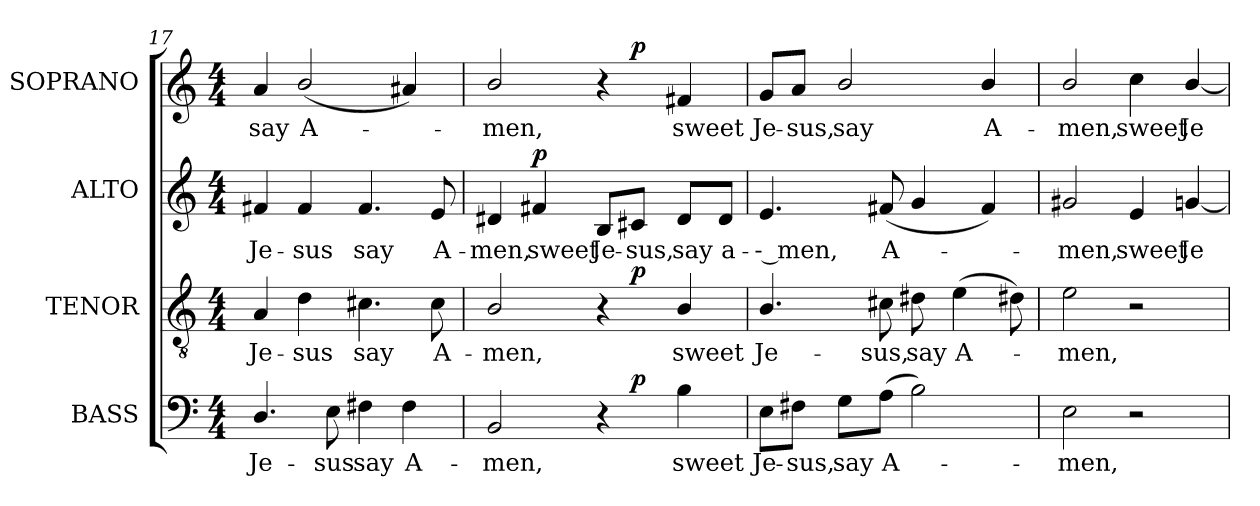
**kern	**text	**dynam	**kern	**text	**dynam	**kern	**text	**dynam	**kern	**text	**dynam
*part4	*part4	*part4	*part3	*part3	*part3	*part2	*part2	*part2	*part1	*part1	*part1
*staff4	*staff4	*staff4	*staff3	*staff3	*staff3	*staff2	*staff2	*staff2	*staff1	*staff1	*staff1
*I"BASS	*	*	*I"TENOR	*	*	*I"ALTO	*	*	*I"SOPRANO	*	*
*I'B.	*	*	*I'T.	*	*	*I'A.	*	*	*I'S.	*	*
*clefF4	*	*	*clefGv2	*	*	*clefG2	*	*	*clefG2	*	*
*	*	*	*ITrd7c12	*	*	*	*	*	*	*	*
*k[]	*	*	*k[]	*	*	*k[]	*	*	*k[]	*	*
*C:	*	*	*C:	*	*	*C:	*	*	*C:	*	*
*M4/4	*	*	*M4/4	*	*	*M4/4	*	*	*M4/4	*	*
=17	=17	=17	=17	=17	=17	=17	=17	=17	=17	=17	=17
!	!LO:LY:b:color=#000000	!	!	!	!	!	!	!	!	!	!
!	!	!	!	!LO:LY:b:color=#000000	!	!	!	!	!	!	!
!	!	!	!	!	!	!	!LO:LY:b:color=#000000	!	!	!	!
!	!	!	!	!	!	!	!	!	!	!LO:LY:b:color=#000000	!
4.Di/	Je-	.	4AAi/	Je-	.	4f#Xi/	Je-	.	4ai/	say	.
!	!	!	!	!LO:LY:b:color=#000000	!	!	!	!	!	!	!
!	!	!	!	!	!	!	!LO:LY:b:color=#000000	!	!	!	!
!	!	!	!	!	!	!	!	!	!	!LO:LY:b:color=#000000	!
.	.	.	4Di\	-sus	.	4f#i/	-sus	.	(2bi/	A-	.
!	!LO:LY:b:color=#000000	!	!	!	!	!	!	!	!	!	!
8Ei\	-sus	.	.	.	.	.	.	.	.	.	.
!	!LO:LY:b:color=#000000	!	!	!	!	!	!	!	!	!	!
!	!	!	!	!LO:LY:b:color=#000000	!	!	!	!	!	!	!
!	!	!	!	!	!	!	!LO:LY:b:color=#000000	!	!	!	!
4F#Xi\	say	.	4.C#Xi\	say	.	4.f#i/	say	.	.	.	.
!	!LO:LY:b:color=#000000	!	!	!	!	!	!	!	!	!	!
4F#i\	A-	.	.	.	.	.	.	.	4a#Xi/)	.	.
!	!	!	!	!LO:LY:b:color=#000000	!	!	!	!	!	!	!
!	!	!	!	!	!	!	!LO:LY:b:color=#000000	!	!	!	!
.	.	.	8C#i\	A-	.	8ei/	A-	.	.	.	.
=18	=18	=18	=18	=18	=18	=18	=18	=18	=18	=18	=18
!	!LO:LY:b:color=#000000	!	!	!	!	!	!	!	!	!	!
!	!	!	!	!LO:LY:b:color=#000000	!	!	!	!	!	!	!
!	!	!	!	!	!	!	!LO:LY:b:color=#000000	!	!	!	!
!	!	!	!	!	!	!	!	!	!	!LO:LY:b:color=#000000	!
*^	*	*	*^	*	*	*	*	*	*^	*	*
2BBi/	2ryy	-men,	.	2BBi/	2ryy	-men,	.	4d#Xi/	-men,	.	2bi/	2ryy	-men,	.
!	!	!	!	!	!	!	!	!	!LO:LY:b:color=#000000	!	!	!	!	!
.	.	.	.	.	.	.	.	4f#Xi/	sweet	p	.	.	.	.
!	!	!	!	!	!	!	!	!	!LO:LY:b:color=#000000	!	!	!	!	!
4r	8ryy	.	.	4r	8ryy	.	.	8Bi/L	Je-	.	4r	8ryy	.	.
!	!	!	!	!	!	!	!	!	!LO:LY:b:color=#000000	!	!	!	!	!
.	4.ryy	.	p	.	4.ryy	.	p	8c#Xi/J	-sus,	.	.	4.ryy	.	p
!	!	!LO:LY:b:color=#000000	!	!	!	!	!	!	!	!	!	!	!	!
!	!	!	!	!	!	!LO:LY:b:color=#000000	!	!	!	!	!	!	!	!
!	!	!	!	!	!	!	!	!	!LO:LY:b:color=#000000	!	!	!	!	!
!	!	!	!	!	!	!	!	!	!	!	!	!	!LO:LY:b:color=#000000	!
4Bi\	.	sweet	.	4BBi/	.	sweet	.	8d#i/L	say	.	4f#Xi/	.	sweet	.
!	!	!	!	!	!	!	!	!	!LO:LY:b:color=#000000	!	!	!	!	!
.	.	.	.	.	.	.	.	8d#i/J	a-	.	.	.	.	.
*v	*v	*	*	*	*	*	*	*	*	*	*v	*v	*	*
*	*	*	*v	*v	*	*	*	*	*	*	*	*
!!LO:PB:g=z
=19	=19	=19	=19	=19	=19	=19	=19	=19	=19	=19	=19
*^	*	*	*^	*	*	*	*	*	*^	*	*
!	!	!LO:LY:b:color=#000000	!	!	!	!	!	!	!	!	!	!	!	!
*v	*v	*	*	*	*	*	*	*	*	*	*v	*v	*	*
*	*	*	*v	*v	*	*	*	*	*	*	*	*
*^	*	*	*^	*	*	*	*	*	*^	*	*
!	!	!	!	!	!	!LO:LY:b:color=#000000	!	!	!	!	!	!	!	!
*v	*v	*	*	*	*	*	*	*	*	*	*v	*v	*	*
*	*	*	*v	*v	*	*	*	*	*	*	*	*
*^	*	*	*^	*	*	*	*	*	*^	*	*
!	!	!	!	!	!	!	!	!	!LO:LY:b:color=#000000	!	!	!	!	!
*v	*v	*	*	*	*	*	*	*	*	*	*v	*v	*	*
*	*	*	*v	*v	*	*	*	*	*	*	*	*
*^	*	*	*^	*	*	*	*	*	*^	*	*
!	!	!	!	!	!	!	!	!	!	!	!	!	!LO:LY:b:color=#000000	!
*v	*v	*	*	*	*	*	*	*	*	*	*v	*v	*	*
*	*	*	*v	*v	*	*	*	*	*	*	*	*
8Ei\L	Je-	.	4.BBi/	Je-	.	4.ei/	-- men,	.	8gi/L	Je-	.
!	!LO:LY:b:color=#000000	!	!	!	!	!	!	!	!	!	!
!	!	!	!	!	!	!	!	!	!	!LO:LY:b:color=#000000	!
8F#Xi\J	-sus,	.	.	.	.	.	.	.	8ai/J	-sus,	.
!	!LO:LY:b:color=#000000	!	!	!	!	!	!	!	!	!	!
!	!	!	!	!	!	!	!	!	!	!LO:LY:b:color=#000000	!
8Gi\L	say	.	.	.	.	.	.	.	2bi/	say	.
!	!LO:LY:b:color=#000000	!	!	!	!	!	!	!	!	!	!
!	!	!	!	!LO:LY:b:color=#000000	!	!	!	!	!	!	!
!	!	!	!	!	!	!	!LO:LY:b:color=#000000	!	!	!	!
(8Ai\J	A-	.	8C#Xi\	-sus,	.	(8f#Xi/	A-	.	.	.	.
!	!	!	!	!LO:LY:b:color=#000000	!	!	!	!	!	!	!
2Bi\)	.	.	8D#Xi\	say	.	4gi/	.	.	.	.	.
!	!	!	!	!LO:LY:b:color=#000000	!	!	!	!	!	!	!
.	.	.	(4Ei\	A-	.	.	.	.	.	.	.
!	!	!	!	!	!	!	!	!	!	!LO:LY:b:color=#000000	!
.	.	.	.	.	.	4f#i/)	.	.	4bi/	A-	.
.	.	.	8D#Xi\)	.	.	.	.	.	.	.	.
=20	=20	=20	=20	=20	=20	=20	=20	=20	=20	=20	=20
!	!LO:LY:b:color=#000000	!	!	!	!	!	!	!	!	!	!
!	!	!	!	!LO:LY:b:color=#000000	!	!	!	!	!	!	!
!	!	!	!	!	!	!	!LO:LY:b:color=#000000	!	!	!	!
!	!	!	!	!	!	!	!	!	!	!LO:LY:b:color=#000000	!
2Ei\	-men,	.	2Ei\	-men,	.	2g#Xi/	-men,	.	2bi/	-men,	.
!	!	!	!	!	!	!	!LO:LY:b:color=#000000	!	!	!	!
!	!	!	!	!	!	!	!	!	!	!LO:LY:b:color=#000000	!
2r	.	.	2r	.	.	4ei/	sweet	.	4cci\	sweet	.
!	!	!	!	!	!	!	!LO:LY:b:color=#000000	!	!	!	!
!	!	!	!	!	!	!	!	!	!	!LO:LY:b:color=#000000	!
.	.	.	.	.	.	[4gni/	Je-	.	[4bi/	Je-	.
=	=	=	=	=	=	=	=	=	=	=	=
*-	*-	*-	*-	*-	*-	*-	*-	*-	*-	*-	*-
